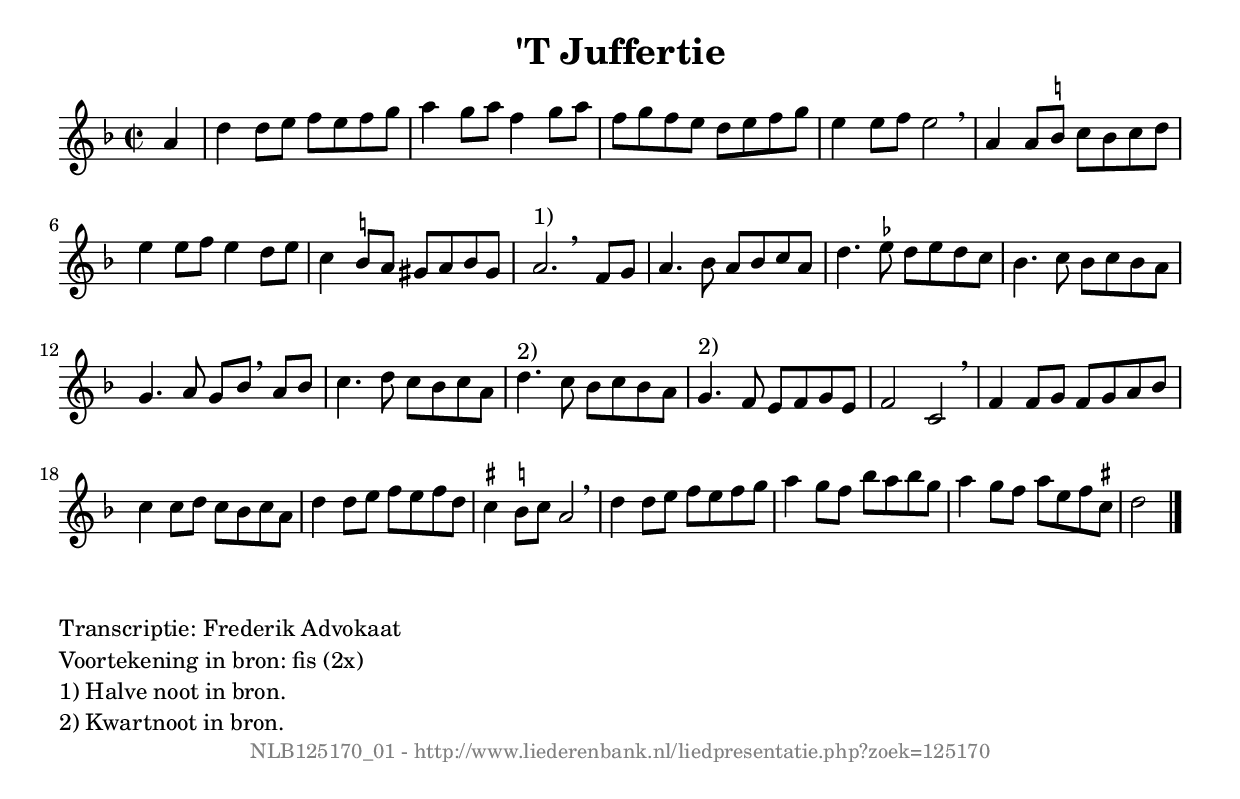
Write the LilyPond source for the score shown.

%
% produced by wce2krn 1.64 (7 June 2014)
%
\version"2.16"
#(append! paper-alist '(("long" . (cons (* 210 mm) (* 2000 mm)))))
#(set-default-paper-size "long")
sb = {\breathe}
mBreak = {\breathe }
bBreak = {\breathe }
x = {\once\override NoteHead #'style = #'cross }
gl=\glissando
itime={\override Staff.TimeSignature #'stencil = ##f }
ficta = {\once\set suggestAccidentals = ##t}
fine = {\once\override Score.RehearsalMark #'self-alignment-X = #1 \mark \markup {\italic{Fine}}}
dc = {\once\override Score.RehearsalMark #'self-alignment-X = #1 \mark \markup {\italic{D.C.}}}
dcf = {\once\override Score.RehearsalMark #'self-alignment-X = #1 \mark \markup {\italic{D.C. al Fine}}}
dcc = {\once\override Score.RehearsalMark #'self-alignment-X = #1 \mark \markup {\italic{D.C. al Coda}}}
ds = {\once\override Score.RehearsalMark #'self-alignment-X = #1 \mark \markup {\italic{D.S.}}}
dsf = {\once\override Score.RehearsalMark #'self-alignment-X = #1 \mark \markup {\italic{D.S. al Fine}}}
dsc = {\once\override Score.RehearsalMark #'self-alignment-X = #1 \mark \markup {\italic{D.S. al Coda}}}
pv = {\set Score.repeatCommands = #'((volta "1"))}
sv = {\set Score.repeatCommands = #'((volta "2"))}
tv = {\set Score.repeatCommands = #'((volta "3"))}
qv = {\set Score.repeatCommands = #'((volta "4"))}
xv = {\set Score.repeatCommands = #'((volta #f))}
\header{ tagline = ""
title = "'T Juffertie"
}
\score {{
\key d \minor
\relative g'
{
\set melismaBusyProperties = #'()
\partial 32*8
\time 2/2
\tempo 4=120
\override Score.MetronomeMark #'transparent = ##t
\override Score.RehearsalMark #'break-visibility = #(vector #t #t #f)
a4 | d d8 e f e f g a4 g8 a f4 g8 a f g f e d e f g e4 e8 f e2 \mBreak \bar "|"
a,4 a8 \ficta b c \ficta b c d e4 e8 f e4 d8 e c4 \ficta b8 a gis a \ficta b gis a2.^"1)" \bar ":|" \bBreak
f8 g | a4. bes8 a bes c a | d4. \ficta es8 d \ficta es d c | bes4. c8 bes c bes a | g4. a8 g bes \mBreak
a8 bes | c4. d8 c bes c a | d4.^"2)" c8 bes c bes a | g4.^"2)" f8 e f g e | f2 c \mBreak \bar "|"
f4 f8 g f g a bes c4 c8 d c bes c a d4 d8 e f e f d \ficta cis4 \ficta b8 \ficta cis a2 \mBreak \bar "|"
d4 d8 e f e f g a4 g8 f bes a bes g a4 g8 f a e f \ficta cis d2 \bar "|."
 }}
 \midi { }
 \layout {
            indent = 0.0\cm
}
}
\markup { \wordwrap-string #" 
Transcriptie: Frederik Advokaat

Voortekening in bron: fis (2x)

1) Halve noot in bron.

2) Kwartnoot in bron.
"}
\markup { \vspace #0 } \markup { \with-color #grey \fill-line { \center-column { \smaller "NLB125170_01 - http://www.liederenbank.nl/liedpresentatie.php?zoek=125170" } } }
